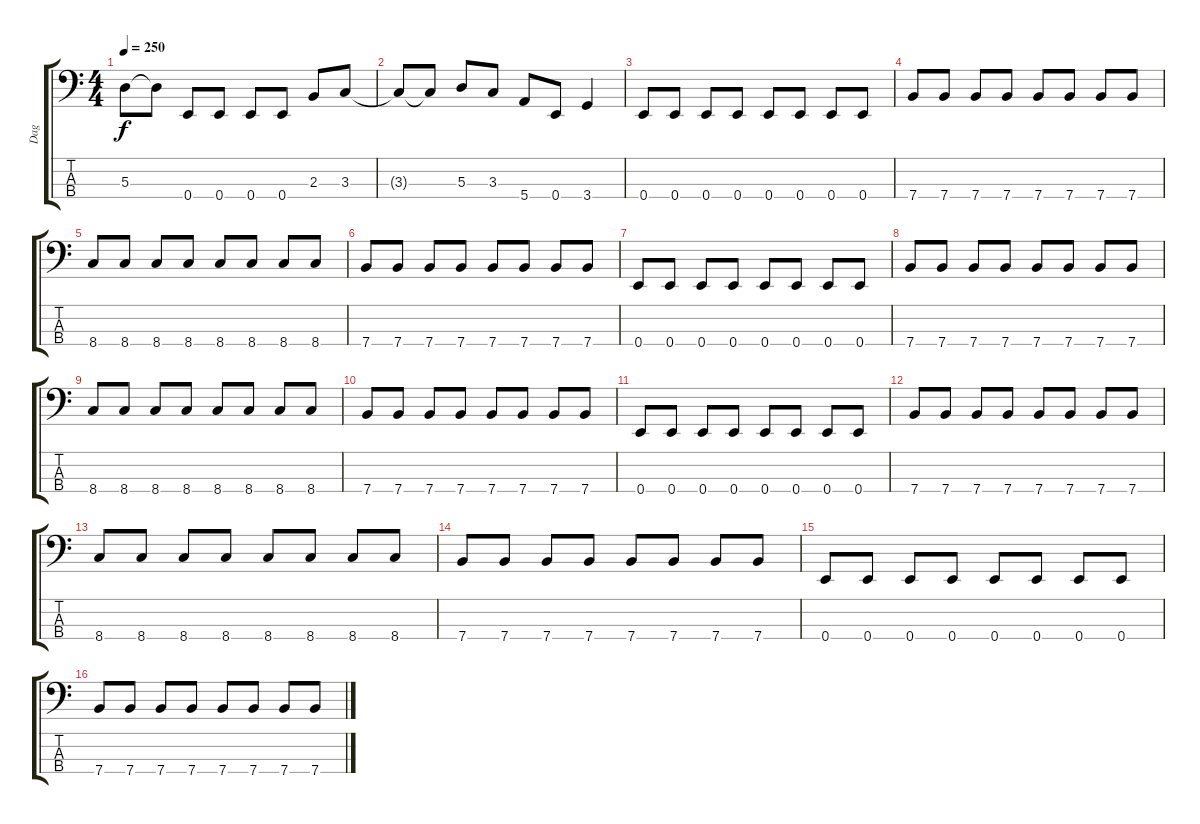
\track ("Dag" "Dag") {instrument electricbasspick}
\staff {score tabs}
\tuning (G2 D2 A1 E1) {hide}
\ts (4 4)
\tempo 250
\clef f4
\ks c
5.3{t}.8{dy f} 5.3{t}.8 0.4.8 0.4.8 0.4.8 0.4.8 2.3.8 3.3.8 |
3.3{t}.8 3.3{t}.8 5.3.8 3.3.8 5.4.8 0.4.8 3.4.4 |
0.4.8 0.4.8 0.4.8 0.4.8 0.4.8 0.4.8 0.4.8 0.4.8 |
7.4.8 7.4.8 7.4.8 7.4.8 7.4.8 7.4.8 7.4.8 7.4.8 |
8.4.8 8.4.8 8.4.8 8.4.8 8.4.8 8.4.8 8.4.8 8.4.8 |
7.4.8 7.4.8 7.4.8 7.4.8 7.4.8 7.4.8 7.4.8 7.4.8 |
0.4.8 0.4.8 0.4.8 0.4.8 0.4.8 0.4.8 0.4.8 0.4.8 |
7.4.8 7.4.8 7.4.8 7.4.8 7.4.8 7.4.8 7.4.8 7.4.8 |
8.4.8 8.4.8 8.4.8 8.4.8 8.4.8 8.4.8 8.4.8 8.4.8 |
7.4.8 7.4.8 7.4.8 7.4.8 7.4.8 7.4.8 7.4.8 7.4.8 |
0.4.8 0.4.8 0.4.8 0.4.8 0.4.8 0.4.8 0.4.8 0.4.8 |
7.4.8 7.4.8 7.4.8 7.4.8 7.4.8 7.4.8 7.4.8 7.4.8 |
8.4.8 8.4.8 8.4.8 8.4.8 8.4.8 8.4.8 8.4.8 8.4.8 |
7.4.8 7.4.8 7.4.8 7.4.8 7.4.8 7.4.8 7.4.8 7.4.8 |
0.4.8 0.4.8 0.4.8 0.4.8 0.4.8 0.4.8 0.4.8 0.4.8 |
7.4.8 7.4.8 7.4.8 7.4.8 7.4.8 7.4.8 7.4.8 7.4.8
